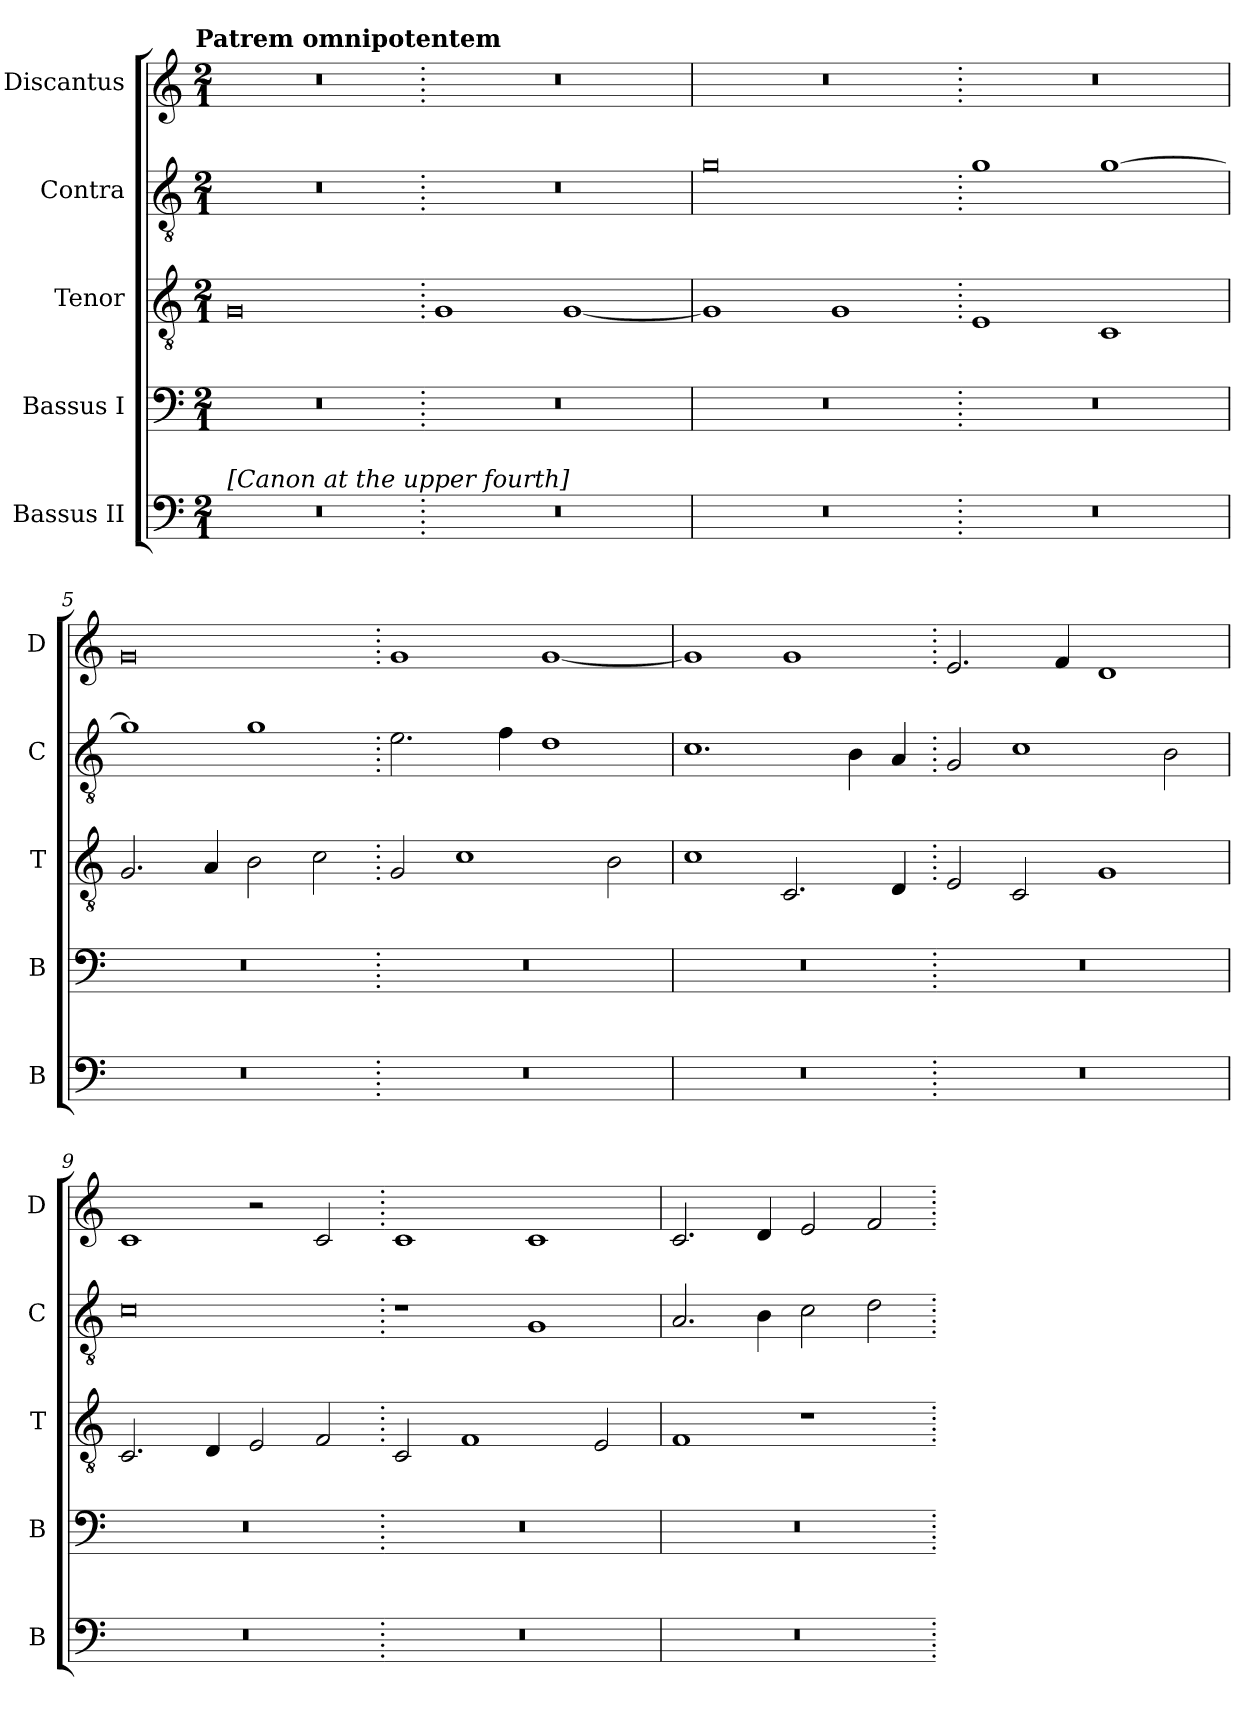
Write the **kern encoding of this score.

**kern	**kern	**kern	**kern	**kern
*part5	*part4	*part3	*part2	*part1
*staff5	*staff4	*staff3	*staff2	*staff1
*I"Bassus II	*I"Bassus I	*I"Tenor	*I"Contra	*I"Discantus
*I'B	*I'B	*I'T	*I'C	*I'D
*clefF4	*clefF4	*clefGv2	*clefGv2	*clefG2
*k[]	*k[]	*k[]	*k[]	*k[]
!!LO:TX:omd:t=Patrem omnipotentem
*M2/1	*M2/1	*M2/1	*M2/1	*M2/1
=1	=1	=1	=1	=1
!LO:TX:a:t=[Canon at the upper fourth]	!	!	!	!
0r	0r	0G	0r	0r
=2.	=2.	=2.	=2.	=2.
0r	0r	1G	0r	0r
.	.	[1G	.	.
=3	=3	=3	=3	=3
0r	0r	1G]	0g	0r
.	.	1G	.	.
=4.	=4.	=4.	=4.	=4.
0r	0r	1E	1g	0r
.	.	1C	[1g	.
=5	=5	=5	=5	=5
0r	0r	2.G/	1g]	0g
.	.	4A/	.	.
.	.	2B\	1g	.
.	.	2c\	.	.
=6.	=6.	=6.	=6.	=6.
0r	0r	2G/	2.e\	1g
.	.	1c	.	.
.	.	.	4f\	.
.	.	.	1d	[1g
.	.	2B\	.	.
=7	=7	=7	=7	=7
0r	0r	1c	1.c	1g]
.	.	2.C/	.	1g
.	.	.	4B\	.
.	.	4D/	4A/	.
=8.	=8.	=8.	=8.	=8.
0r	0r	2E/	2G/	2.e/
.	.	2C/	1c	.
.	.	.	.	4f/
.	.	1G	.	1d
.	.	.	2B\	.
=9	=9	=9	=9	=9
0r	0r	2.C/	0c	1c
.	.	4D/	.	.
.	.	2E/	.	2r
.	.	2F/	.	2c/
=10.	=10.	=10.	=10.	=10.
0r	0r	2C/	1r	1c
.	.	1F	.	.
.	.	.	1G	1c
.	.	2E/	.	.
=11	=11	=11	=11	=11
0r	0r	1F	2.A/	2.c/
.	.	.	4B\	4d/
.	.	1r	2c\	2e/
.	.	.	2d\	2f/
=.	=.	=.	=.	=.
*-	*-	*-	*-	*-
